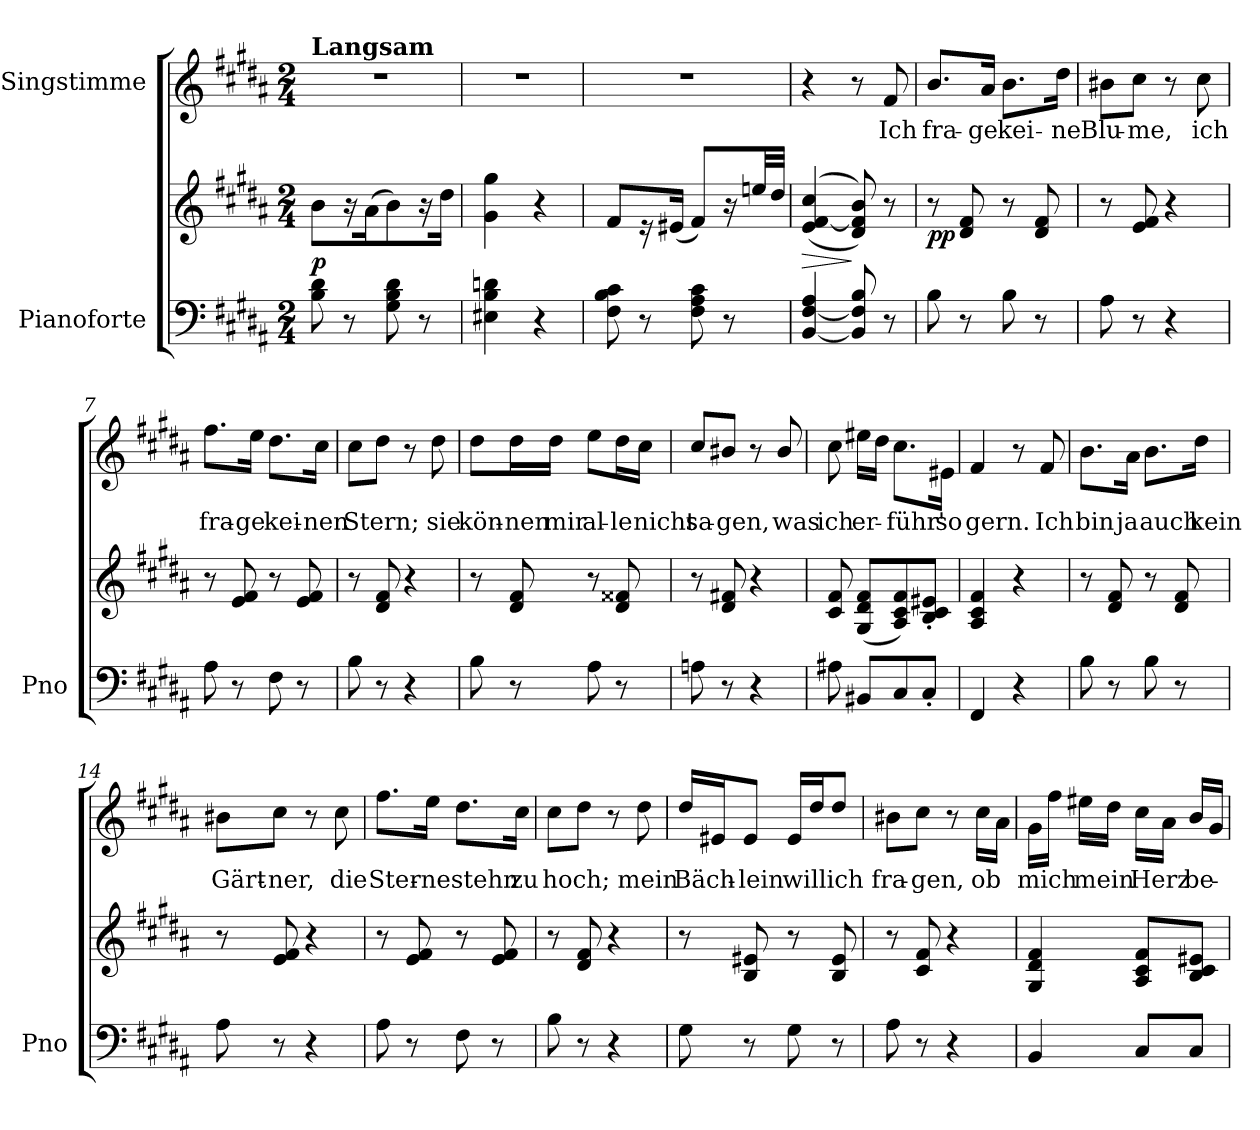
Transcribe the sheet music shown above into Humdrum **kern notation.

**kern	**kern	**dynam	**kern	**text
*part2	*part2	*part2	*part1	*part1
*staff3	*staff2	*staff2/3	*staff1	*staff1
*I"Pianoforte	*	*	*I"Singstimme	*
*I'Pno	*	*	*	*
*clefF4	*clefG2	*	*clefG2	*
*k[f#c#g#d#a#]	*k[f#c#g#d#a#]	*	*k[f#c#g#d#a#]	*
*M2/4	*M2/4	*	*M2/4	*
*MM50	*MM50	*	*MM50	*
=1	=1	=1	=1	=1
!	!	!	!LO:TX:a:B:t=Langsam	!
!	!	!LO:DY:a=2	!	!
8B\ 8d#\	8b\L	p	2r	.
8r	16r	.	.	.
.	(>16a#\K	.	.	.
8G#\ 8B\ 8d#\	8b\)	.	.	.
8r	16r	.	.	.
.	16dd#\Jk	.	.	.
=2	=2	=2	=2	=2
4E#X\ 4B\ 4dn\	4g#\ 4gg#\	.	2r	.
4r	4r	.	.	.
=3	=3	=3	=3	=3
8F#\ 8B\ 8c#\	8f#/L	.	2r	.
8r	16r	.	.	.
.	(<16e#X/Jk	.	.	.
8F#\ 8A#\ 8c#\	8f#/L)	.	.	.
8r	16r	.	.	.
.	32een/LL	.	.	.
.	32dd#/JJJ	.	.	.
=4	=4	=4	=4	=4
!	!	!LO:HP:b	!	!
[4BB/ [4F#/ 4A#/	(>(>4e/ [4f#/ 4cc#/	>	4r	.
8BB/] 8F#/] 8B/	8d#/ 8f#/] 8b/))	]	8r	.
!	!	!	!	!LO:LY:b
8r	8r	.	8f#/	Ich
=5	=5	=5	=5	=5
!	!	!LO:DY:b	!	!LO:LY:b
8B\	8r	pp	8.b/L	fra-
8r	8d#/ 8f#/	.	.	.
!	!	!	!	!LO:LY:b
.	.	.	16a#/Jk	-ge
!	!	!	!	!LO:LY:b
8B\	8r	.	8.b\L	kei-
8r	8d#/ 8f#/	.	.	.
!	!	!	!	!LO:LY:b
.	.	.	16dd#\Jk	-ne
!!LO:LB:g=z
=6	=6	=6	=6	=6
!	!	!	!	!LO:LY:b
8A#\	8r	.	8b#X\L	Blu-
!	!	!	!	!LO:LY:b
8r	8e/ 8f#/	.	8cc#\J	-me,
4r	4r	.	8r	.
!	!	!	!	!LO:LY:b
.	.	.	8cc#\	ich
=7	=7	=7	=7	=7
!	!	!	!	!LO:LY:b
8A#\	8r	.	8.ff#\L	fra-
8r	8e/ 8f#/	.	.	.
!	!	!	!	!LO:LY:b
.	.	.	16ee\Jk	-ge
!	!	!	!	!LO:LY:b
8F#\	8r	.	8.dd#\L	kei-
8r	8e/ 8f#/	.	.	.
!	!	!	!	!LO:LY:b
.	.	.	16cc#\Jk	-nen
=8	=8	=8	=8	=8
!	!	!	!	!LO:LY:b
8B\	8r	.	8cc#\L	Stern;
8r	8d#/ 8f#/	.	8dd#\J	.
4r	4r	.	8r	.
!	!	!	!	!LO:LY:b
.	.	.	8dd#\	sie
=9	=9	=9	=9	=9
!	!	!	!	!LO:LY:b
8B\	8r	.	8dd#\L	kön-
!	!	!	!	!LO:LY:b
8r	8d#/ 8f#/	.	16dd#\L	-nen
!	!	!	!	!LO:LY:b
.	.	.	16dd#\JJ	mir
!	!	!	!	!LO:LY:b
8A#\	8r	.	8ee\L	al-
!	!	!	!	!LO:LY:b
8r	8d#/ 8f##X/	.	16dd#\L	-le
!	!	!	!	!LO:LY:b
.	.	.	16cc#\JJ	nicht
!!LO:LB:g=z
=10	=10	=10	=10	=10
!	!	!	!	!LO:LY:b
8An\	8r	.	8cc#/L	sa-
!	!	!	!	!LO:LY:b
8r	8d#/ 8f#X/	.	8b#X/J	-gen,
4r	4r	.	8r	.
!	!	!	!	!LO:LY:b
.	.	.	8b#/	was
=11	=11	=11	=11	=11
!	!	!	!	!LO:LY:b
8A#X\	8c#/ 8f#/	.	8cc#\	ich
!	!	!	!	!LO:LY:b
8BB#X/L	(<8G#/ 8d#/ 8f#/L	.	16ee#X\LL	er-
.	.	.	16dd#\JJ	.
!	!	!	!	!LO:LY:b
8C#/	8A#/ 8c#/ 8f#/)	.	8.cc#\L	-führ'
8C#'/J	8B/' 8c#/' 8e#X/'J	.	.	.
!	!	!	!	!LO:LY:b
.	.	.	16e#X\Jk	so
=12	=12	=12	=12	=12
!	!	!	!	!LO:LY:b
4FF#/	4A#/ 4c#/ 4f#/	.	4f#/	gern.
4r	4r	.	8r	.
!	!	!	!	!LO:LY:b
.	.	.	8f#/	Ich
=13	=13	=13	=13	=13
!	!	!	!	!LO:LY:b
8B\	8r	.	8.b\L	bin
8r	8d#/ 8f#/	.	.	.
!	!	!	!	!LO:LY:b
.	.	.	16a#\Jk	ja
!	!	!	!	!LO:LY:b
8B\	8r	.	8.b\L	auch
8r	8d#/ 8f#/	.	.	.
!	!	!	!	!LO:LY:b
.	.	.	16dd#\Jk	kein
!!LO:LB:g=z
=14	=14	=14	=14	=14
!	!	!	!	!LO:LY:b
8A#\	8r	.	8b#X\L	Gärt-
!	!	!	!	!LO:LY:b
8r	8e/ 8f#/	.	8cc#\J	-ner,
4r	4r	.	8r	.
!	!	!	!	!LO:LY:b
.	.	.	8cc#\	die
=15	=15	=15	=15	=15
!	!	!	!	!LO:LY:b
8A#\	8r	.	8.ff#\L	Ster-
8r	8e/ 8f#/	.	.	.
!	!	!	!	!LO:LY:b
.	.	.	16ee\Jk	-ne
!	!	!	!	!LO:LY:b
8F#\	8r	.	8.dd#\L	stehn
8r	8e/ 8f#/	.	.	.
!	!	!	!	!LO:LY:b
.	.	.	16cc#\Jk	zu
=16	=16	=16	=16	=16
!	!	!	!	!LO:LY:b
8B\	8r	.	8cc#\L	hoch;
8r	8d#/ 8f#/	.	8dd#\J	.
4r	4r	.	8r	.
!	!	!	!	!LO:LY:b
.	.	.	8dd#\	mein
=17	=17	=17	=17	=17
!	!	!	!	!LO:LY:b
8G#\	8r	.	16dd#/LL	Bäch-
.	.	.	16e#X/J	.
!	!	!	!	!LO:LY:b
8r	8B/ 8e#X/	.	8e#/J	-lein
!	!	!	!	!LO:LY:b
8G#\	8r	.	16e#/LL	will
.	.	.	16dd#/J	.
!	!	!	!	!LO:LY:b
8r	8B/ 8e#/	.	8dd#/J	ich
!!LO:LB:g=z
=18	=18	=18	=18	=18
!	!	!	!	!LO:LY:b
8A#\	8r	.	8b#X\L	fra-
!	!	!	!	!LO:LY:b
8r	8c#/ 8f#/	.	8cc#\J	-gen,
4r	4r	.	8r	.
!	!	!	!	!LO:LY:b
.	.	.	16cc#\LL	ob
.	.	.	16a#\JJ	.
=19	=19	=19	=19	=19
!	!	!	!	!LO:LY:b
4BB/	4G#/ 4d#/ 4f#/	.	16g#\LL	mich
.	.	.	16ff#\JJ	.
!	!	!	!	!LO:LY:b
.	.	.	16ee#X\LL	mein
.	.	.	16dd#\JJ	.
!	!	!	!	!LO:LY:b
8C#/L	8A#/ 8c#/ 8f#/L	.	16cc#\LL	Herz
.	.	.	16a#\JJ	.
!	!	!	!	!LO:LY:b
8C#/J	8B/ 8c#/ 8e#X/J	.	16b/LL	be-
.	.	.	16g#/JJ	.
=	=	=	=	=
*-	*-	*-	*-	*-
